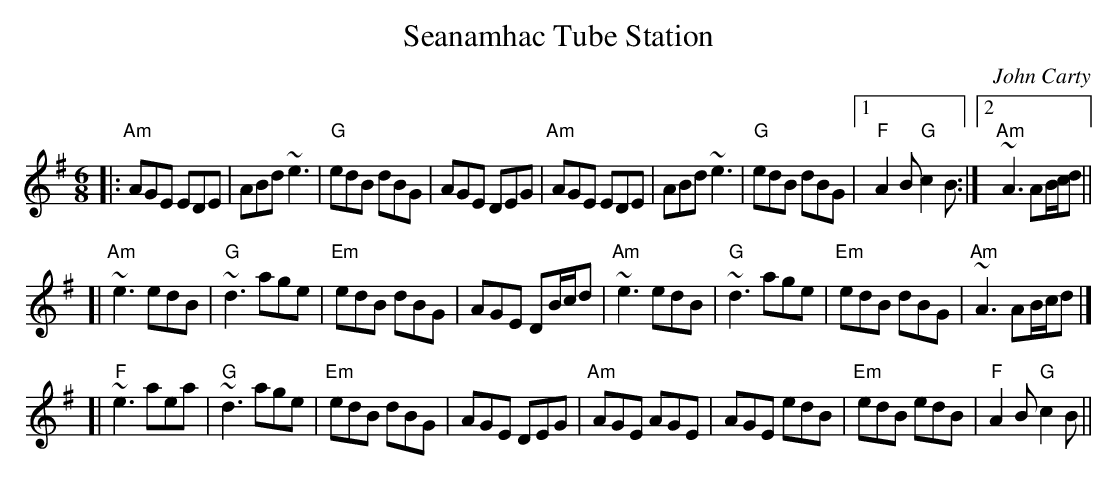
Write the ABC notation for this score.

X:1
T: Seanamhac Tube Station
C: John Carty
M: 6/8
K: Ador
|:"Am"AGE EDE|ABd ~e3|"G"edB dBG|AGE DEG\
| "Am"AGE EDE|ABd ~e3|"G"edB dBG|1 "F"A2B "G"c2B:|2 "Am"~A3 AB/c/d||
[|"Am"~e3 edB|"G"~d3 age|"Em"edB dBG|AGE DB/c/d\
| "Am"~e3 edB|"G"~d3 age|"Em"edB dBG|"Am"~A3 AB/c/d|]
[| "F"~e3 aea|"G"~d3 age|"Em"edB dBG|AGE DEG\
| "Am"AGE AGE|AGE edB|"Em"edB edB|"F"A2B "G"c2B||
